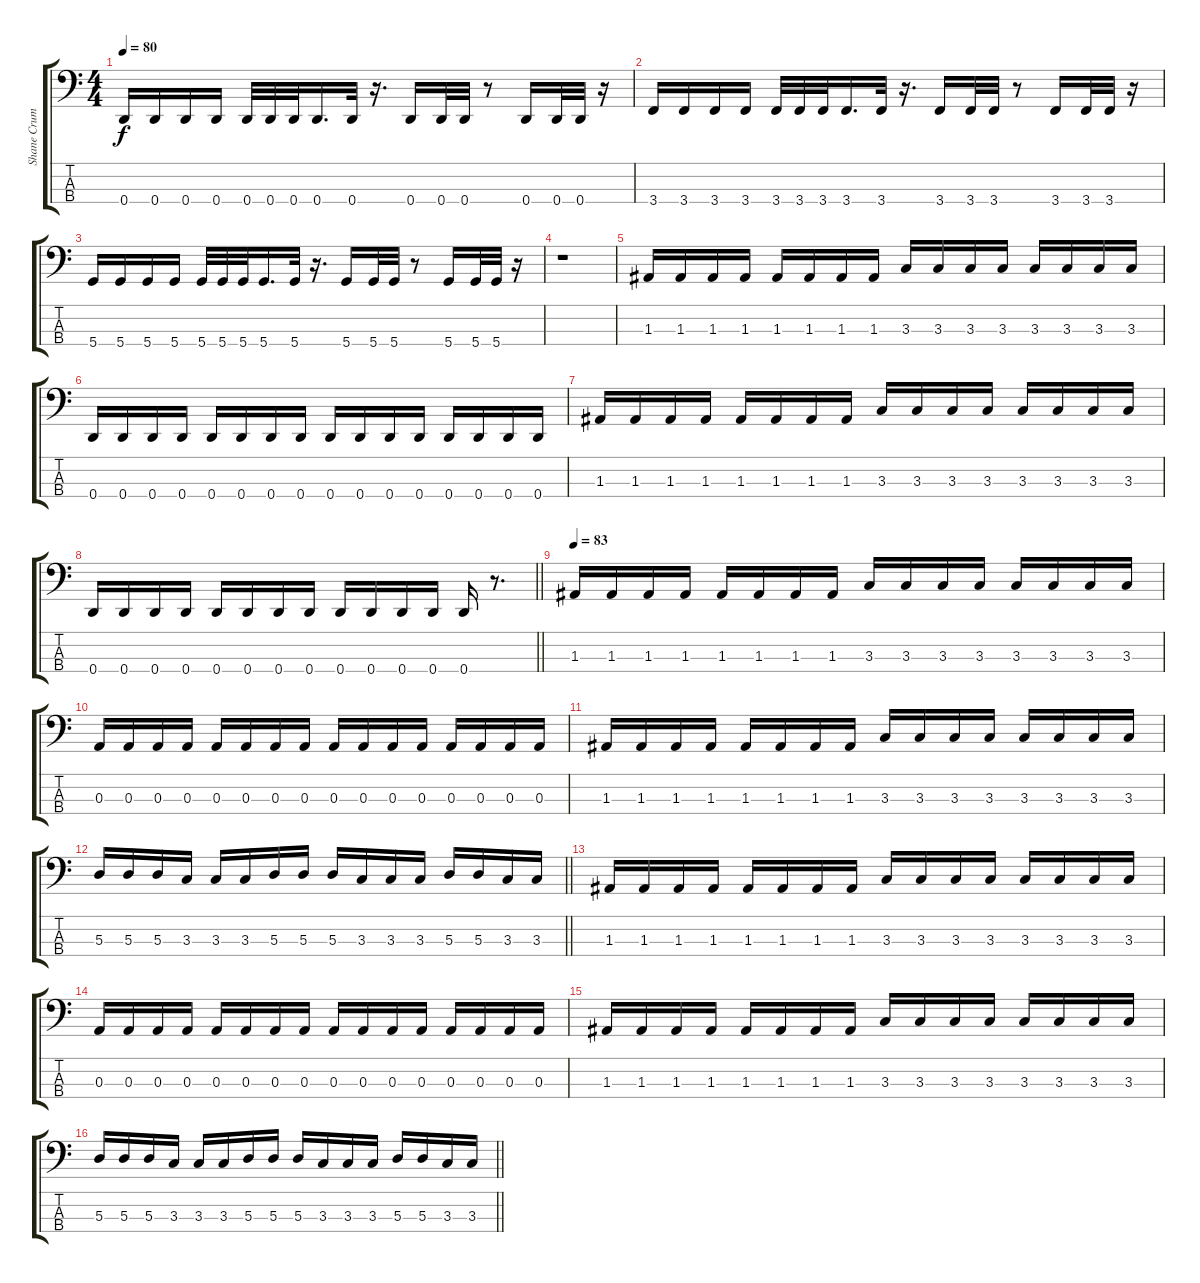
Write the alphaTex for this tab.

\track ("Shane Crump - Bass" "Shane Crum") {instrument electricbassfinger}
\staff {score tabs}
\tuning (G2 D2 A1 D1) {hide}
\ts (4 4)
\tempo 80
\clef f4
\ks c
0.4.16{dy f} 0.4.16 0.4.16 0.4.16 0.4.32 0.4.32 0.4.32 0.4.16{d} 0.4.32 r.16{d} 0.4.16 0.4.32 0.4.32 r.8 0.4.16 0.4.32 0.4.32 r.16 |
3.4.16 3.4.16 3.4.16 3.4.16 3.4.32 3.4.32 3.4.32 3.4.16{d} 3.4.32 r.16{d} 3.4.16 3.4.32 3.4.32 r.8 3.4.16 3.4.32 3.4.32 r.16 |
5.4.16 5.4.16 5.4.16 5.4.16 5.4.32 5.4.32 5.4.32 5.4.16{d} 5.4.32 r.16{d} 5.4.16 5.4.32 5.4.32 r.8 5.4.16 5.4.32 5.4.32 r.16 |
r.1 |
1.3.16 1.3.16 1.3.16 1.3.16 1.3.16 1.3.16 1.3.16 1.3.16 3.3.16 3.3.16 3.3.16 3.3.16 3.3.16 3.3.16 3.3.16 3.3.16 |
0.4.16 0.4.16 0.4.16 0.4.16 0.4.16 0.4.16 0.4.16 0.4.16 0.4.16 0.4.16 0.4.16 0.4.16 0.4.16 0.4.16 0.4.16 0.4.16 |
1.3.16 1.3.16 1.3.16 1.3.16 1.3.16 1.3.16 1.3.16 1.3.16 3.3.16 3.3.16 3.3.16 3.3.16 3.3.16 3.3.16 3.3.16 3.3.16 |
\barLineRight lightlight
0.4.16 0.4.16 0.4.16 0.4.16 0.4.16 0.4.16 0.4.16 0.4.16 0.4.16 0.4.16 0.4.16 0.4.16 0.4.16 r.8{d} |
\tempo 83
1.3.16 1.3.16 1.3.16 1.3.16 1.3.16 1.3.16 1.3.16 1.3.16 3.3.16 3.3.16 3.3.16 3.3.16 3.3.16 3.3.16 3.3.16 3.3.16 |
0.3.16 0.3.16 0.3.16 0.3.16 0.3.16 0.3.16 0.3.16 0.3.16 0.3.16 0.3.16 0.3.16 0.3.16 0.3.16 0.3.16 0.3.16 0.3.16 |
1.3.16 1.3.16 1.3.16 1.3.16 1.3.16 1.3.16 1.3.16 1.3.16 3.3.16 3.3.16 3.3.16 3.3.16 3.3.16 3.3.16 3.3.16 3.3.16 |
\barLineRight lightlight
5.3.16 5.3.16 5.3.16 3.3.16 3.3.16 3.3.16 5.3.16 5.3.16 5.3.16 3.3.16 3.3.16 3.3.16 5.3.16 5.3.16 3.3.16 3.3.16 |
1.3.16 1.3.16 1.3.16 1.3.16 1.3.16 1.3.16 1.3.16 1.3.16 3.3.16 3.3.16 3.3.16 3.3.16 3.3.16 3.3.16 3.3.16 3.3.16 |
0.3.16 0.3.16 0.3.16 0.3.16 0.3.16 0.3.16 0.3.16 0.3.16 0.3.16 0.3.16 0.3.16 0.3.16 0.3.16 0.3.16 0.3.16 0.3.16 |
1.3.16 1.3.16 1.3.16 1.3.16 1.3.16 1.3.16 1.3.16 1.3.16 3.3.16 3.3.16 3.3.16 3.3.16 3.3.16 3.3.16 3.3.16 3.3.16 |
\barLineRight lightlight
5.3.16 5.3.16 5.3.16 3.3.16 3.3.16 3.3.16 5.3.16 5.3.16 5.3.16 3.3.16 3.3.16 3.3.16 5.3.16 5.3.16 3.3.16 3.3.16
